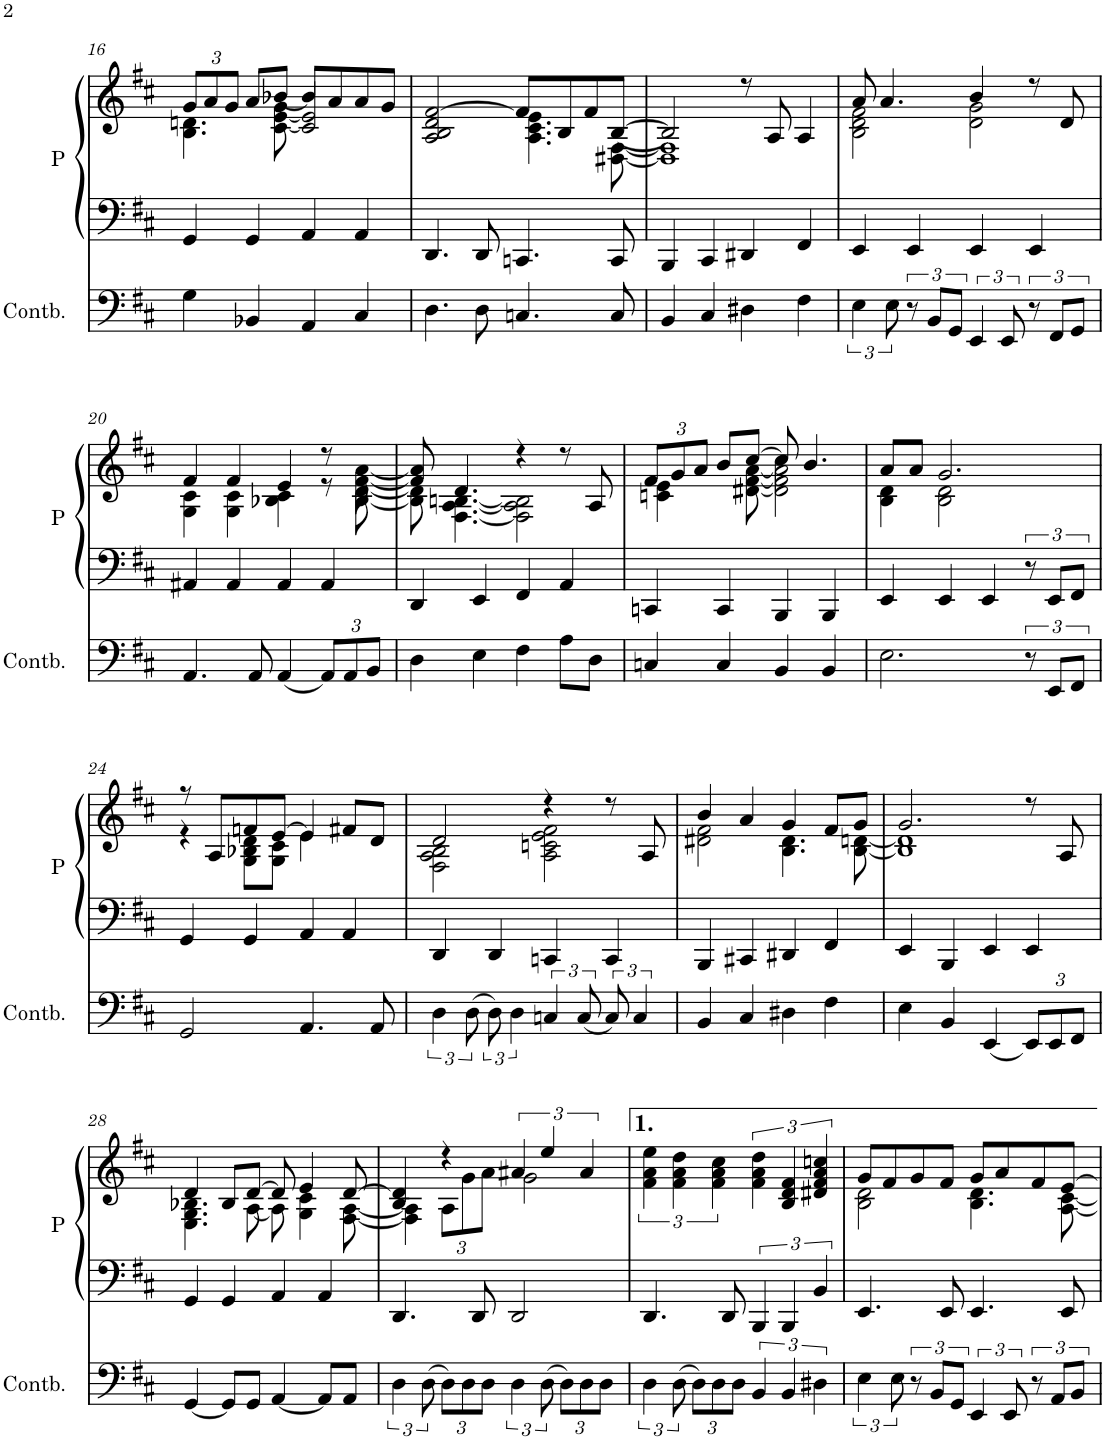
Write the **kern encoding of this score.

**kern	**kern	**kern
*part2	*part1	*part1
*staff3	*staff2	*staff1
*I"Contrabaixo	*I"Piano	*
*I'Contb.	*I'P	*
!!LO:PB:g=z
*clefF4	*clefF4	*clefG2
*Trd7c12	*	*
*k[f#c#]	*k[f#c#]	*k[f#c#]
*M4/4	*M4/4	*M4/4
*	*	*Xbrackettup
=16	=16	=16
*	*	*^
4G\	4GG/	12g/L	4.B\ 4.dn\
.	.	12a/	.
.	.	12g/J	.
4BB-X/	4GG/	8a/L	.
.	.	[<8b-X/J	[8c#\ [8e\ 8g\
4AA/	4AA/	8b-/L]	2c#/] 2e/]
.	.	8a/	.
4C#/	4AA/	8a/	.
.	.	8g/J	.
=17	=17	=17	=17
4.D\	4.DD/	2A/ 2B/ 2d/ [2f#/	2ryy
8D\	8DD/	.	.
4.Cn/	4.CCn/	8f#/L]	4.A\ 4.c#\ 4.e\
.	.	8B/	.
.	.	8f#/	.
8C/	8CC/	(<[8B/J	[8D#X\ [8F#\
=18	=18	=18	=18
4BB/	4BBB/	2B/])	1D#] 1F#]
4C#/	4CC#/	.	.
4D#X\	4DD#X/	8r	.
.	.	8A/	.
4F#\	4FF#/	4A/	.
=19	=19	=19	=19
6E\	4EE/	8a/	2B\ 2d\ 2f#\
.	.	4.a/	.
12E\	.	.	.
12r	4EE/	.	.
12BB/L	.	.	.
12GG/J	.	.	.
6EE/	4EE/	4b/	2d\ 2g\
12EE/	.	.	.
12r	4EE/	8r	.
12FF#/L	.	.	.
.	.	8d/	.
12GG/J	.	.	.
!!LO:LB:g=z	!!
=20	=20	=20	=20
4.AA/	4AA#X/	4f#/	4G\ 4c#\
.	4AA#/	4f#/	4G\ 4c#\
8AA/	.	.	.
(4AA/	4AA#/	4e/	4B-X\ 4c#\
*Xbrackettup	*	*	*
12AA/L	4AA#/	8r	8r
12AA/	.	.	.
.	.	[8f#\ [8a\	[8B-\ [8d\
12BB/J)	.	.	.
=21	=21	=21	=21
4D\	4DD/	8f#/] 8a/]	8B-\] 8d\]
.	.	4.d/	[4.F#\ [4.A\ [4.Bn\
4E\	4EE/	.	.
4F#\	4FF#/	4r	2F#\] 2A\] 2B\]
8A\L	4AA/	8r	.
8D\J	.	8A/	.
=22	=22	=22	=22
*	*	*	*^
4Cn/	4CCn/	12f#/L	4cn\ 4e\	2ryy
.	.	12g/	.	.
.	.	12a/J	.	.
4C/	4CC/	8b/L	8ryy	.
.	.	[>8cc#/J	[8d#X\ [8f#\ [8a\	.
4BB/	4BBB/	8cc#/]	2d#\] 2f#\] 2a\]	4cc#\
.	.	4.b/	.	.
4BB/	4BBB/	.	.	4ryy
*	*	*	*v	*v
=23	=23	=23	=23
2.E\	4EE/	8a/L	4B\ 4d\
.	.	8a/J	.
.	4EE/	2.g/	2B\ 2d\
.	4EE/	.	.
*brackettup	*	*	*
12r	12r	.	4ryy
12EE/L	12EE/L	.	.
12FF#/J	12FF#/J	.	.
!!LO:LB:g=z	!!
=24	=24	=24	=24
2GG/	4GG/	8r	4r
.	.	8A/L	.
.	4GG/	8fn/	8G\ 8B-X\ 8d\L
.	.	[>8e/J	8G\ 8c#\J
4.AA/	4AA/	4e/]	4e\
.	4AA/	8f#X/L	4ryy
8AA/	.	8d/J	.
=25	=25	=25	=25
6D\	4DD/	2d/	2F#\ 2A\ 2B\
(12D\	.	.	.
12D\)	4DD/	.	.
6D\	.	.	.
6Cn/	4CCn/	4r	2A\ 2cn\ 2e\ 2f#\
(12C/	.	.	.
12C/)	4CC/	8r	.
6C/	.	.	.
.	.	8A/	.
=26	=26	=26	=26
4BB/	4BBB/	4b/	2d#X\ 2f#\
4C#/	4CC#X/	4a/	.
4D#X\	4DD#X/	4g/	4.B\ 4.d#\
4F#\	4FF#/	8f#/L	.
.	.	8g/J	[8B\ [8dn\
=27	=27	=27	=27
4E\	4EE/	2.g/	1B] 1d]
4BB/	4BBB/	.	.
(4EE/	4EE/	.	.
*Xbrackettup	*	*	*
12EE/L)	4EE/	8r	.
12EE/	.	.	.
.	.	8A/	.
12FF#/J	.	.	.
!!LO:LB:g=z	!!
=28	=28	=28	=28
[4GG/	4GG/	4d/	4.E\ 4.G\ 4.B-X\
8GG/L]	4GG/	8B-/L	.
8GG/J	.	[8d/J	[8A\
[4AA/	4AA/	8d/]	8A\]
.	.	4e/	4G\ 4c#\
8AA/L]	4AA/	.	.
8AA/J	.	[8d/	[8F#\ [8A\
=29	=29	=29	=29
*brackettup	*	*	*
6D\	4.DD/	4B/ 4d/]	4F#\] 4A\]
(12D\	.	.	.
*Xbrackettup	*	*	*
12D\L)	.	4r	12A\L
12D\	.	.	12g\
.	8DD/	.	.
12D\J	.	.	12a\J
*brackettup	*	*brackettup	*
6D\	2DD/	6a#X/	2g\
(12D\	.	6ee/	.
*Xbrackettup	*	*	*
12D\L)	.	.	.
12D\	.	6a#/	.
12D\J	.	.	.
*	*	*v	*v
=30	=30	=30
*brackettup	*	*
6D\	4.DD/	6f#\ 6a\ 6ee\
(12D\	.	6f#\ 6a\ 6dd\
*Xbrackettup	*	*
12D\L)	.	.
12D\	.	6f#\ 6a\ 6cc#\
.	8DD/	.
12D\J	.	.
*brackettup	*	*
6BB/	6BBB/	6f#\ 6a\ 6dd\
6BB/	6BBB/	6B/ 6d/ 6f#/
6D#X\	6BB/	6d#X/ 6f#/ 6a/ 6ccn/
=31	=31	=31
*	*	*^
6E\	4.EE/	8g/L	2B\ 2d\
.	.	8f#/	.
12E\	.	.	.
12r	.	8g/	.
12BB/L	.	.	.
.	8EE/	8f#/J	.
12GG/J	.	.	.
6EE/	4.EE/	8g/L	4.B\ 4.d\
.	.	8a/	.
12EE/	.	.	.
12r	.	8f#/	.
12AA/L	.	.	.
.	8EE/	[8e/J	[8A\ [8c#\
12BB/J	.	.	.
*	*	*v	*v
=	=	=
*-	*-	*-
